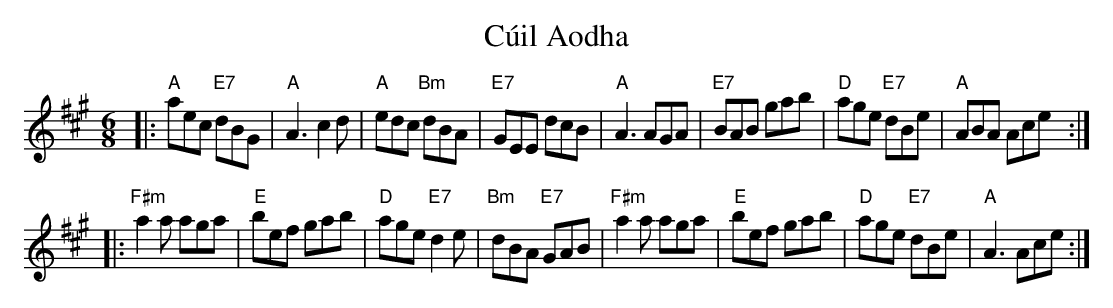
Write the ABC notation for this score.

X:1
T: C\'uil Aodha
M: 6/8
L: 1/8
K: A
|: "A"aec "E7"dBG \
| "A"A3 c2d \
| "A"edc "Bm"dBA \
| "E7"GEE dcB \
| "A"A3 AGA \
| "E7"BAB gab \
| "D"age "E7"dBe \
| "A"ABA Ace :|
|: "F#m"a2a aga \
| "E"bef gab \
| "D"age "E7"d2e \
| "Bm"dBA "E7"GAB \
| "F#m"a2a aga \
| "E"bef gab \
| "D"age "E7"dBe \
| "A"A3 Ace :|
